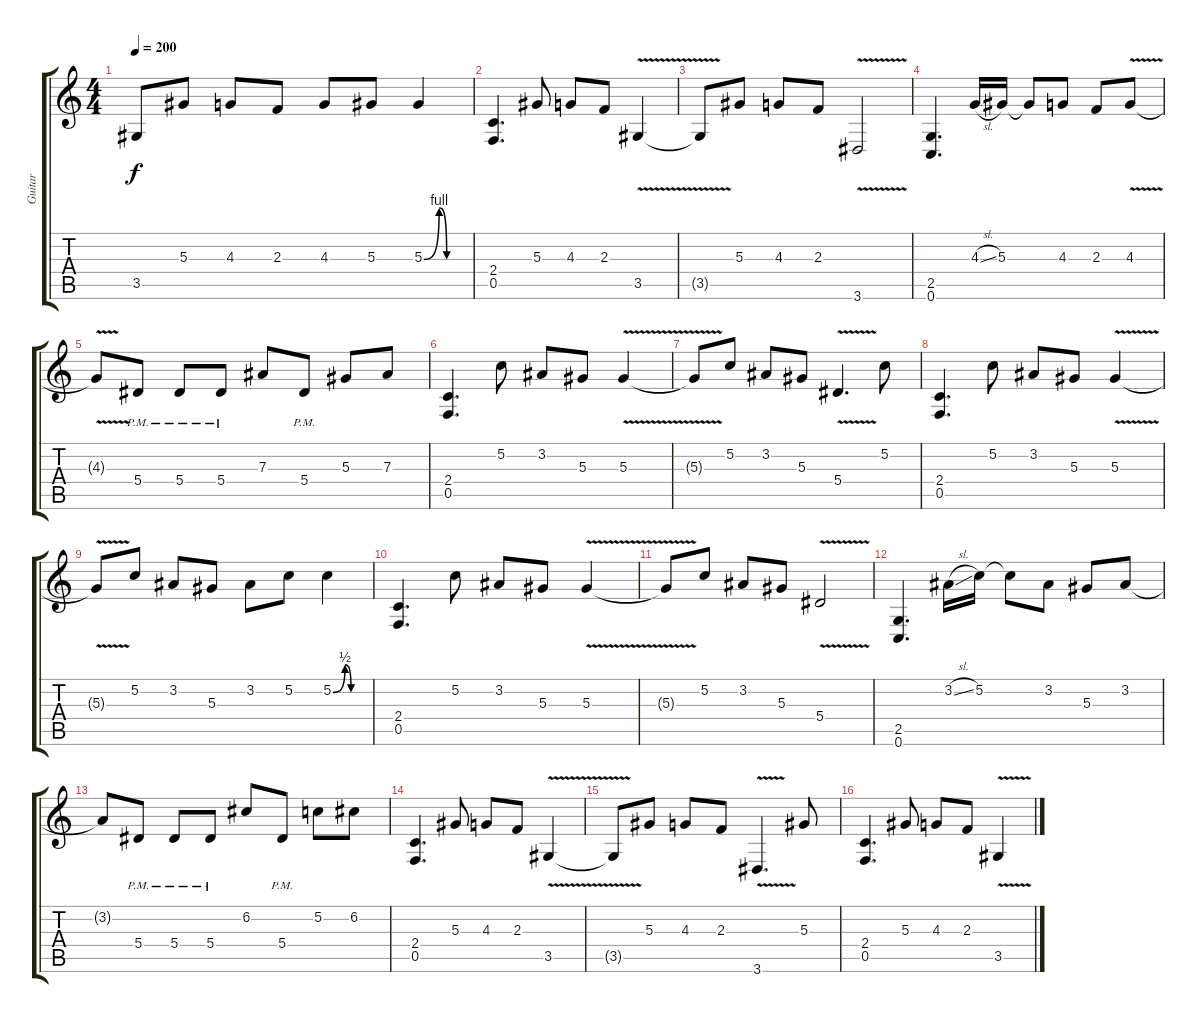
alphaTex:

\track ("Guitar" "Guitar") {instrument distortionguitar}
\staff {score tabs}
\tuning (C4 G3 Eb3 Bb2 F2 C2) {hide}
\ts (4 4)
\tempo 200
\clef g2
\ks c
3.5{t}.8{dy f} 5.3.8 4.3.8 2.3.8 4.3.8 5.3.8 5.3{be (custom 0 0 20 4 30 0 60 0)}.4 |
(2.4 0.5).4{d} 5.3.8 4.3.8 2.3.8 3.5{v}.4 |
3.5{t}.8 5.3.8 4.3.8 2.3.8 3.6{v}.2 |
(2.5 0.6).4{d} 4.3{sl}.16 5.3.16 5.3{t}.8 4.3.8 2.3.8 4.3{v}.8 |
4.3{t}.8 5.4{pm}.8 5.4{pm}.8 5.4{pm}.8 7.3.8 5.4{pm}.8 5.3.8 7.3.8 |
(2.4 0.5).4{d} 5.2.8 3.2.8 5.3.8 5.3{v}.4 |
5.3{t}.8 5.2.8 3.2.8 5.3.8 5.4{v}.4{d} 5.2.8 |
(2.4 0.5).4{d} 5.2.8 3.2.8 5.3.8 5.3{v}.4 |
5.3{t}.8 5.2.8 3.2.8 5.3.8 3.2.8 5.2.8 5.2{be (custom 0 0 20 2 30 0 60 0)}.4 |
(2.4 0.5).4{d} 5.2.8 3.2.8 5.3.8 5.3{v}.4 |
5.3{t}.8 5.2.8 3.2.8 5.3.8 5.4{v}.2 |
(2.5 0.6).4{d} 3.2{sl}.16 5.2.16 5.2{t}.8 3.2.8 5.3.8 3.2.8 |
3.2{t}.8 5.4{pm}.8 5.4{pm}.8 5.4{pm}.8 6.2.8 5.4{pm}.8 5.2.8 6.2.8 |
(2.4 0.5).4{d} 5.3.8 4.3.8 2.3.8 3.5{v}.4 |
3.5{t}.8 5.3.8 4.3.8 2.3.8 3.6{v}.4{d} 5.3.8 |
(2.4 0.5).4{d} 5.3.8 4.3.8 2.3.8 3.5{v}.4
